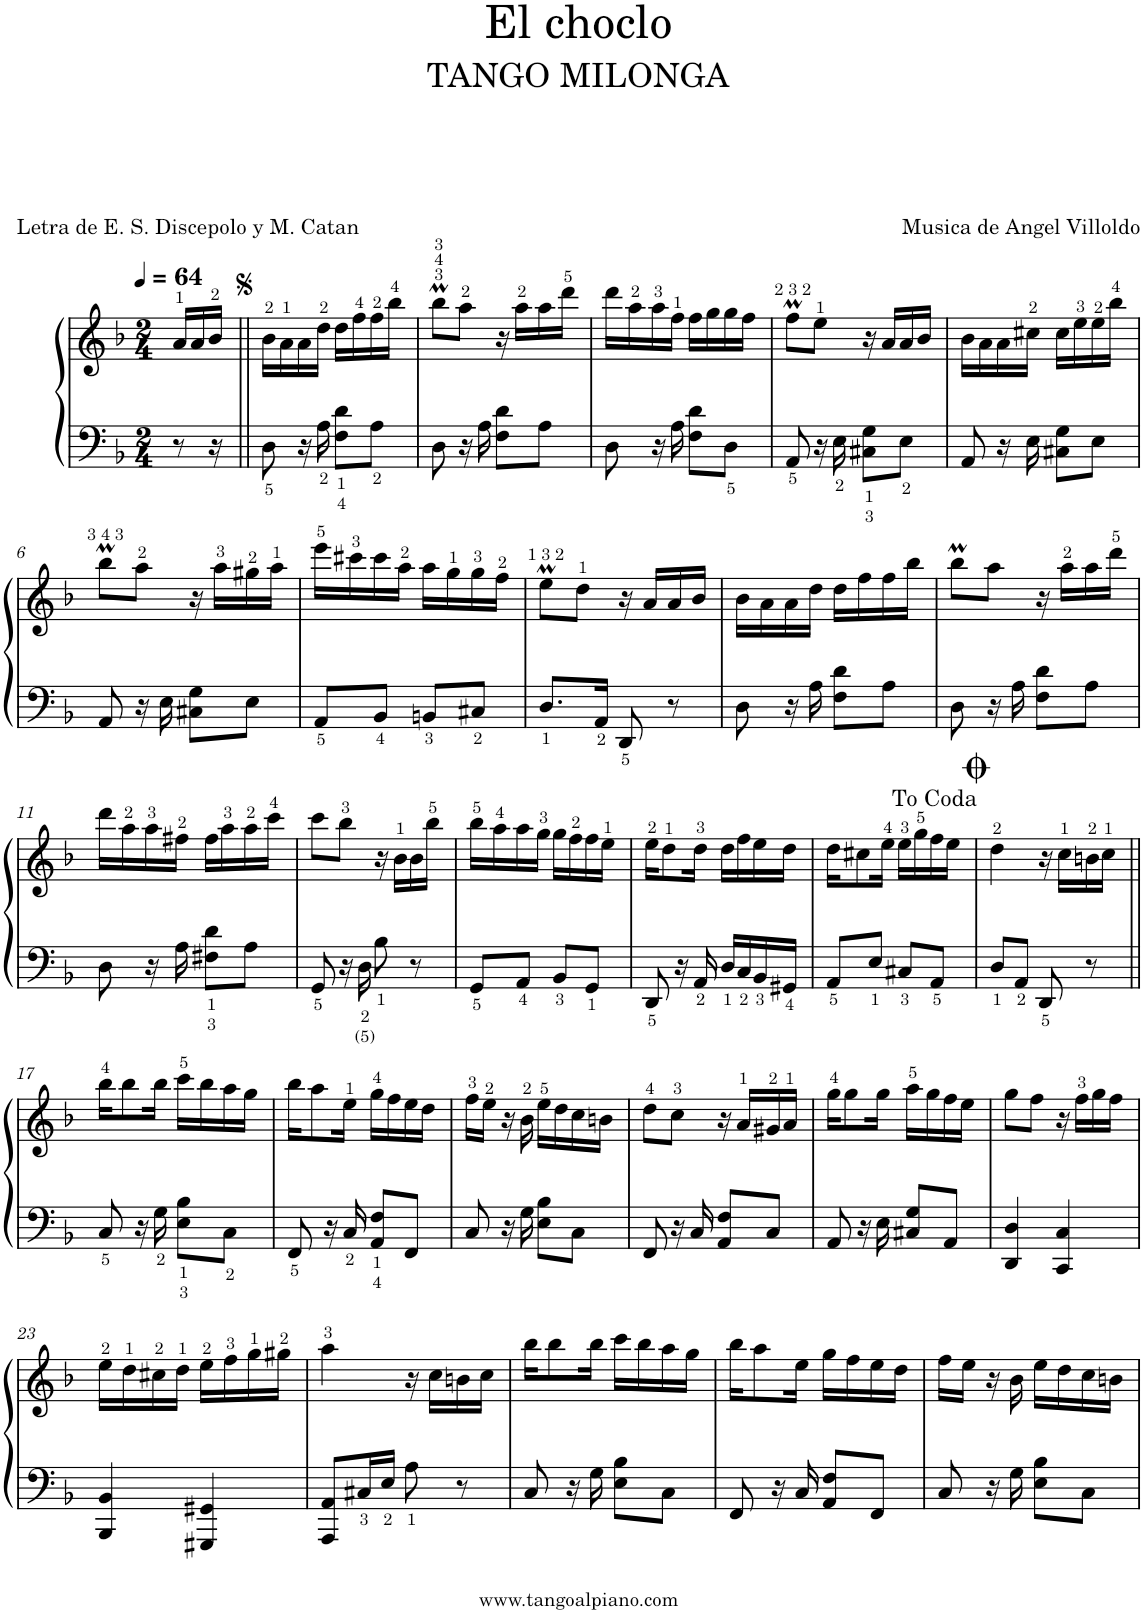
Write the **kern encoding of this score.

**kern	**kern
*part1	*part1
*staff2	*staff1
*I"Piano	*
*I'Pno.	*
*clefF4	*clefG2
*k[b-]	*k[b-]
*M2/4	*M2/4
*MM64	*MM64
=	=
8r	16a/LL
.	16a/
16r	16b-/JJ
=1||	=1||
8D\	16b-\LL
.	16a\
16r	16a\
16A\	16dd\JJ
8F\ 8d\L	16dd\LL
.	16ff\
8A\J	16ff\
.	16bb-\JJ
=2	=2
8D\	8bb-M\L
16r	8aa\J
16A\	.
8F\ 8d\L	16r
.	16aa\LL
8A\J	16aa\
.	16ddd\JJ
=3	=3
8D\	16ddd\LL
.	16aa\
16r	16aa\
16A\	16ff\JJ
8F\ 8d\L	16ff\LL
.	16gg\
8D\J	16gg\
.	16ff\JJ
=4	=4
8AA/	8ffM\L
16r	8ee\J
16E\	.
8C#X\ 8G\L	16r
.	16a/LL
8E\J	16a/
.	16b-/JJ
=5	=5
8AA/	16b-\LL
.	16a\
16r	16a\
16E\	16cc#X\JJ
8C#X\ 8G\L	16cc#\LL
.	16ee\
8E\J	16ee\
.	16bb-\JJ
!!LO:LB:g=z
=6	=6
8AA/	8bb-M\L
16r	8aa\J
16E\	.
8C#X\ 8G\L	16r
.	16aa\LL
8E\J	16gg#X\
.	16aa\JJ
=7	=7
8AA/L	16eee\LL
.	16ccc#X\
8BB-/J	16ccc#\
.	16aa\JJ
8BBn/L	16aa\LL
.	16gg\
8C#X/J	16gg\
.	16ff\JJ
=8	=8
8.D/L	8eem\L
.	8dd\J
16AA/Jk	.
8DD/	16r
.	16a/LL
8r	16a/
.	16b-/JJ
=9	=9
8D\	16b-\LL
.	16a\
16r	16a\
16A\	16dd\JJ
8F\ 8d\L	16dd\LL
.	16ff\
8A\J	16ff\
.	16bb-\JJ
=10	=10
8D\	8bb-M\L
16r	8aa\J
16A\	.
8F\ 8d\L	16r
.	16aa\LL
8A\J	16aa\
.	16ddd\JJ
!!LO:LB:g=z
=11	=11
8D\	16ddd\LL
.	16aa\
16r	16aa\
16A\	16ff#X\JJ
8F#X\ 8d\L	16ff#\LL
.	16aa\
8A\J	16aa\
.	16ccc\JJ
=12	=12
8GG/	8ccc\L
16r	8bb-\J
16D\	.
8B-\	16r
.	16b-\LL
8r	16b-\
.	16bb-\JJ
=13	=13
8GG/L	16bb-\LL
.	16aa\
8AA/J	16aa\
.	16gg\JJ
8BB-/L	16gg\LL
.	16ff\
8GG/J	16ff\
.	16ee\JJ
=14	=14
8DD/	16ee\KL
.	8dd\
16r	.
16AA/	16dd\Jk
16D/LL	16dd\LL
16C/	16ff\
16BB-/	16ee\
16GG#X/JJ	16dd\JJ
=15	=15
8AA/L	16dd\KL
.	8cc#X\
8E/J	.
.	16ee\Jk
8C#X/L	16ee\LL
.	16gg\
8AA/J	16ff\
.	16ee\JJ
!	!LO:TX:a:t=<font size="24"/>
!LO:TX:a:t=<font size="24"/>	!
=16	=16
8D/L	4dd\
8AA/J	.
8DD/	16r
.	16cc\LL
8r	16bn\
.	16cc\JJ
!!LO:LB:g=z
=17||	=17||
8C/	16bb-\KL
.	8bb-\
16r	.
16G\	16bb-\Jk
8E\ 8B-\L	16ccc\LL
.	16bb-\
8C\J	16aa\
.	16gg\JJ
=18	=18
8FF/	16bb-\KL
.	8aa\
16r	.
16C/	16ee\Jk
8AA/ 8F/L	16gg\LL
.	16ff\
8FF/J	16ee\
.	16dd\JJ
=19	=19
8C/	16ff\LL
.	16ee\JJ
16r	16r
16G\	16b-\
8E\ 8B-\L	16ee\LL
.	16dd\
8C\J	16cc\
.	16bn\JJ
=20	=20
8FF/	8dd\L
16r	8cc\J
16C/	.
8AA/ 8F/L	16r
.	16a/LL
8C/J	16g#X/
.	16a/JJ
=21	=21
8AA/	16gg\KL
.	8gg\
16r	.
16E\	16gg\Jk
8C#X/ 8G/L	16aa\LL
.	16gg\
8AA/J	16ff\
.	16ee\JJ
=22	=22
4DD/ 4D/	8gg\L
.	8ff\J
4CC/ 4C/	16r
.	16ff\LL
.	16gg\
.	16ff\JJ
!!LO:LB:g=z
=23	=23
4BBB-/ 4BB-/	16ee\LL
.	16dd\
.	16cc#X\
.	16dd\JJ
4GGG#X/ 4GG#X/	16ee\LL
.	16ff\
.	16gg\
.	16gg#X\JJ
=24	=24
8AAA/ 8AA/L	4aa\
16C#X/L	.
16E/JJ	.
8A\	16r
.	16cc\LL
8r	16bn\
.	16cc\JJ
=25	=25
8C/	16bb-\KL
.	8bb-\
16r	.
16G\	16bb-\Jk
8E\ 8B-\L	16ccc\LL
.	16bb-\
8C\J	16aa\
.	16gg\JJ
=26	=26
8FF/	16bb-\KL
.	8aa\
16r	.
16C/	16ee\Jk
8AA/ 8F/L	16gg\LL
.	16ff\
8FF/J	16ee\
.	16dd\JJ
=27	=27
8C/	16ff\LL
.	16ee\JJ
16r	16r
16G\	16b-\
8E\ 8B-\L	16ee\LL
.	16dd\
8C\J	16cc\
.	16bn\JJ
=	=
*-	*-
